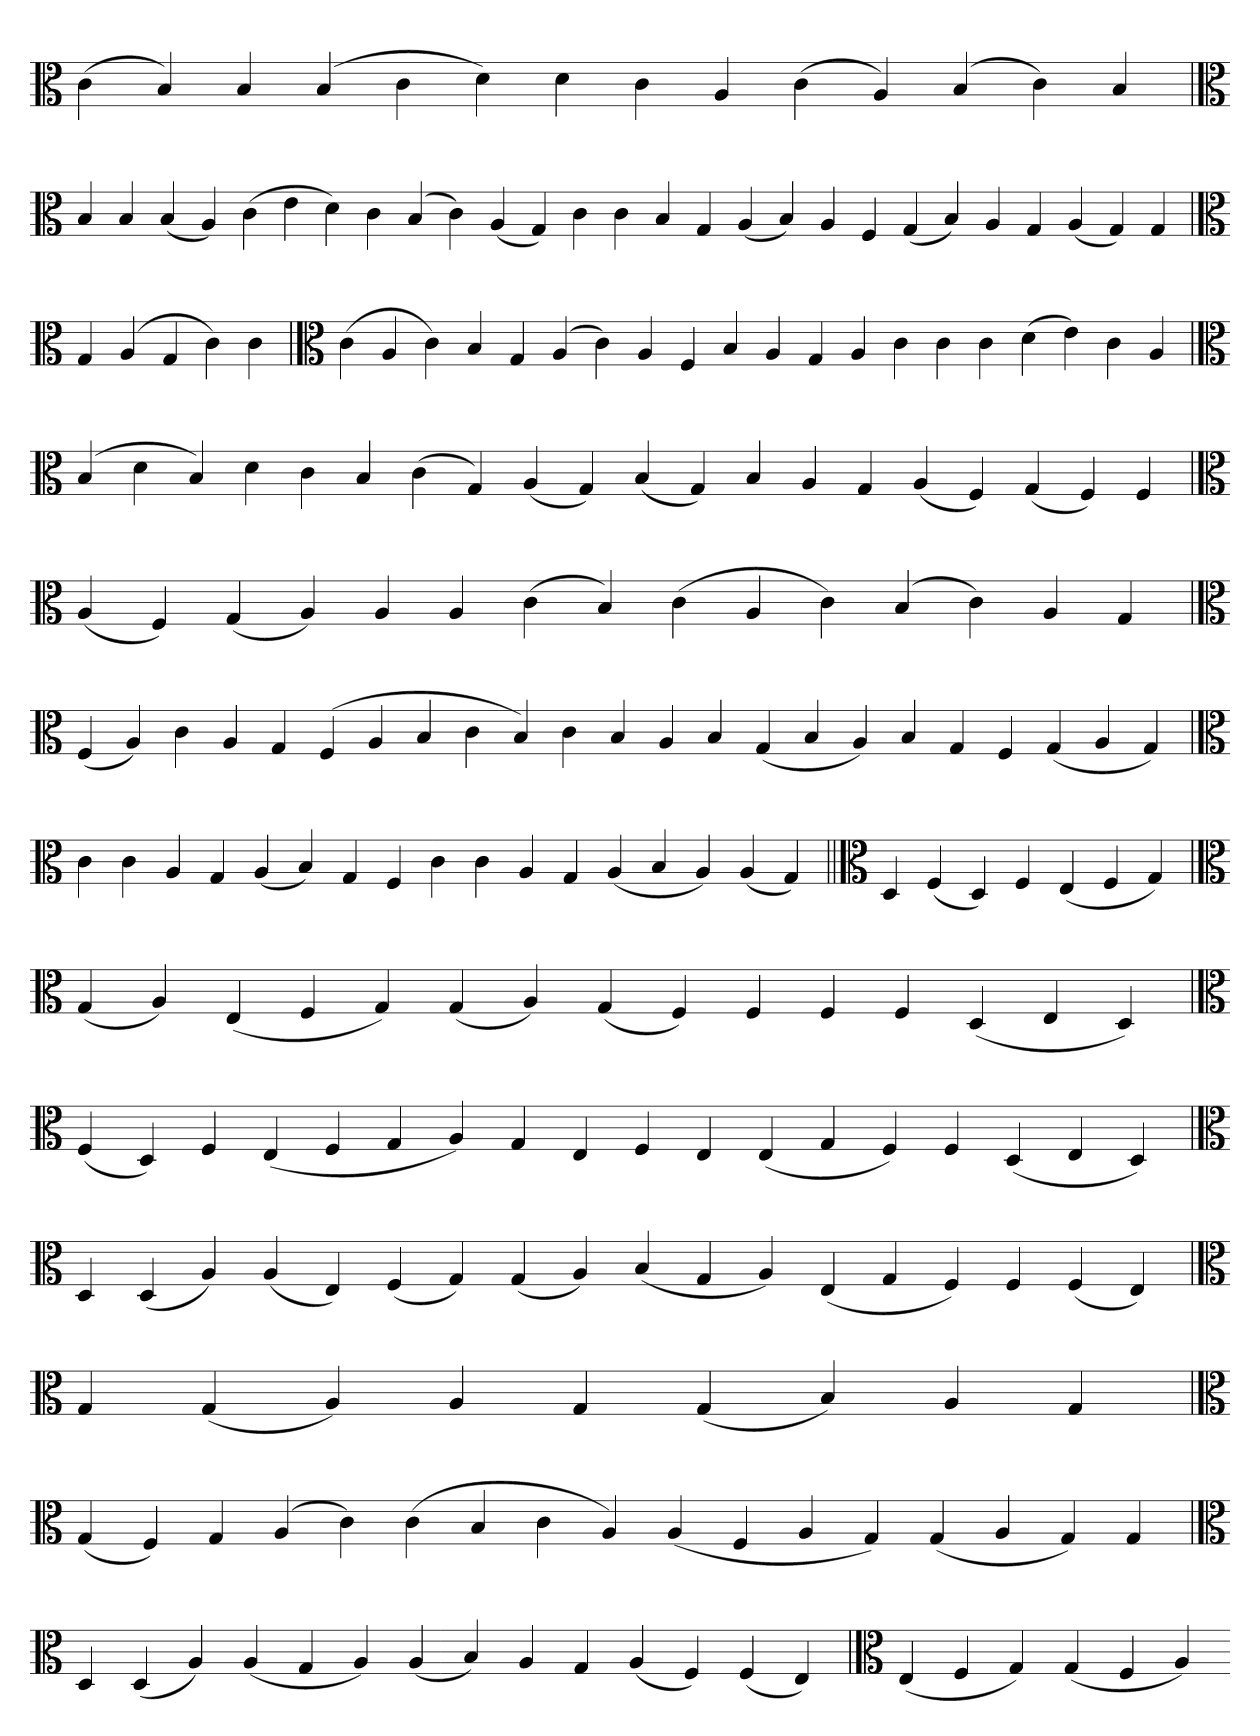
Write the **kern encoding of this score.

**kern
*part1
*staff1
*clefC3
=
(4c
4B)
4B
(4B
4c
4d)
4d
4c
4A
(4c
4A)
(4B
4c)
4B
='
*clefC3
4B
4B
(4B
4A)
(4c
4e
4d)
4c
(4B
4c)
(4A
4G)
4c
4c
4B
4G
(4A
4B)
4A
4F
(4G
4B)
4A
4G
(4A
4G)
4G
=
*clefC3
4G
(4A
4G
4c)
4c
=`
*clefC3
(4c
4A
4c)
4B
4G
(4A
4c)
4A
4F
4B
4A
4G
4A
4c
4c
4c
(4d
4e)
4c
4A
=`
*clefC3
(4B
4d
4B)
4d
4c
4B
(4c
4G)
(4A
4G)
(4B
4G)
4B
4A
4G
(4A
4F)
(4G
4F)
4F
='
*clefC3
(4A
4F)
(4G
4A)
4A
4A
(4c
4B)
(4c
4A
4c)
(4B
4c)
4A
4G
=`
*clefC3
(4F
4A)
4c
4A
4G
(4F
4A
4B
4c
4B)
4c
4B
4A
4B
(4G
4B
4A)
4B
4G
4F
(4G
4A
4G)
=`
*clefC3
4c
4c
4A
4G
(4A
4B)
4G
4F
4c
4c
4A
4G
(4A
4B
4A)
(4A
4G)
=||
*clefC3
4D
(4F
4D)
4F
(4E
4F
4G)
=`
*clefC3
(4G
4A)
(4E
4F
4G)
(4G
4A)
(4G
4F)
4F
4F
4F
(4D
4E
4D)
=
*clefC3
(4F
4D)
4F
(4E
4F
4G
4A)
4G
4E
4F
4E
(4E
4G
4F)
4F
(4D
4E
4D)
='
*clefC3
4D
(4D
4A)
(4A
4E)
(4F
4G)
(4G
4A)
(4B
4G
4A)
(4E
4G
4F)
4F
(4F
4E)
='
*clefC3
4G
(4G
4A)
4A
4G
(4G
4B)
4A
4G
=`
*clefC3
(4G
4F)
4G
(4A
4c)
(4c
4B
4c
4A)
(4A
4F
4A
4G)
(4G
4A
4G)
4G
=
*clefC3
4D
(4D
4A)
(4A
4G
4A)
(4A
4B)
4A
4G
(4A
4F)
(4F
4E)
=`
*clefC3
(4E
4F
4G)
(4G
4F
4A)
=-
*-
